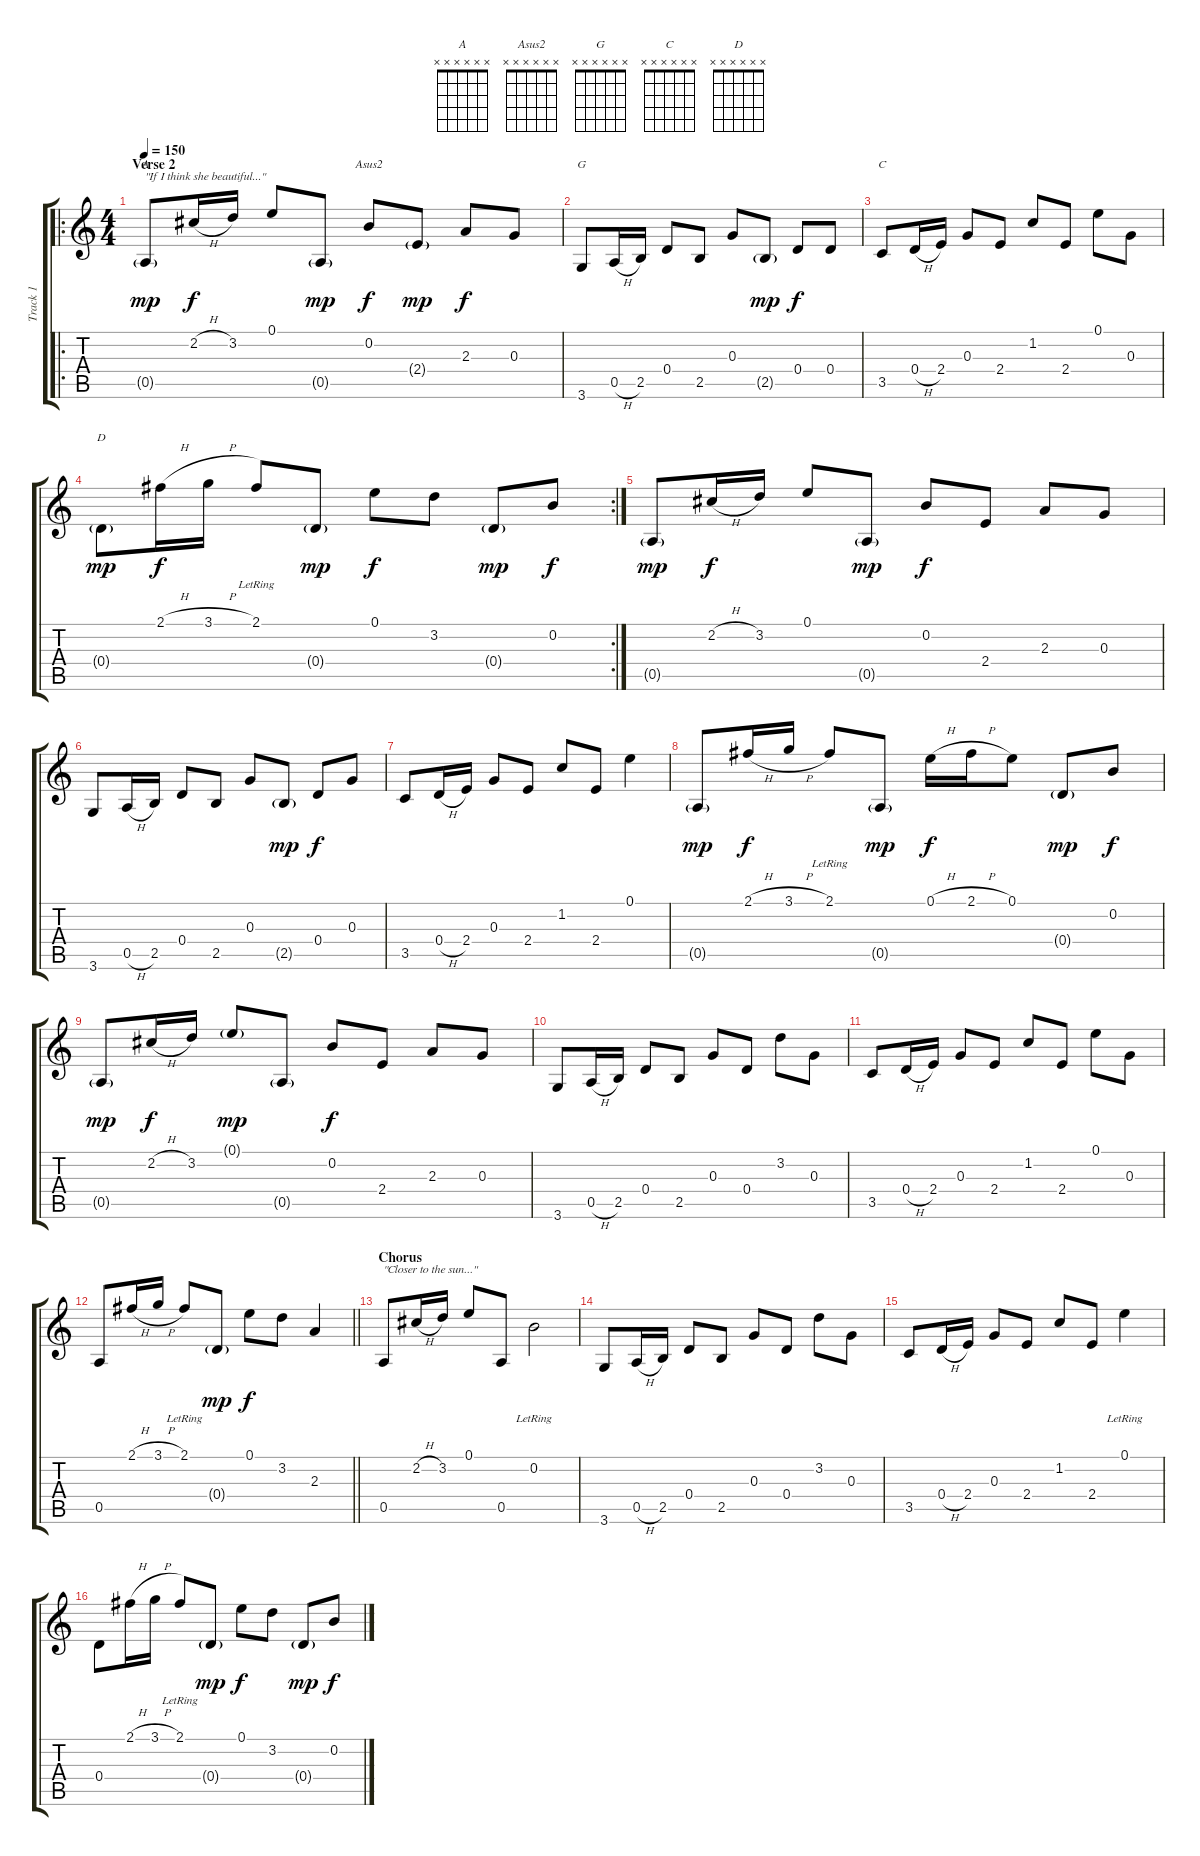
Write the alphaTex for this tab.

\track ("Track 1" "Track 1") {instrument acousticguitarsteel}
\staff {score tabs}
\tuning (E4 B3 G3 D3 A2 E2) {hide}
\chord ("A" x x x x x x)
\chord ("Asus2" x x x x x x)
\chord ("G" x x x x x x)
\chord ("C" x x x x x x)
\chord ("D" x x x x x x)
\ro
\ts (4 4)
\section ("" "Verse 2")
\tempo 150
\clef g2
\ks c
0.5{g}.8{ch "A" txt "\"If I think she beautiful...\"" dy mp} 2.2{h}.16{dy f} 3.2.16 0.1.8 0.5{g}.8{dy mp} 0.2.8{ch "Asus2" dy f} 2.4{g}.8{dy mp} 2.3.8{dy f} 0.3.8 |
3.6.8{ch "G"} 0.5{h}.16 2.5.16 0.4.8 2.5.8 0.3.8 2.5{g}.8{dy mp} 0.4.8{dy f} 0.4.8 |
3.5.8{ch "C"} 0.4{h}.16 2.4.16 0.3.8 2.4.8 1.2.8 2.4.8 0.1.8 0.3.8 |
\rc 2
0.4{g}.8{ch "D" dy mp} 2.1{h}.16{dy f} 3.1{h}.16 2.1{lr}.8 0.4{g}.8{dy mp} 0.1.8{dy f} 3.2.8 0.4{g}.8{dy mp} 0.2.8{dy f} |
0.5{g}.8{dy mp} 2.2{h}.16{dy f} 3.2.16 0.1.8 0.5{g}.8{dy mp} 0.2.8{dy f} 2.4.8 2.3.8 0.3.8 |
3.6.8 0.5{h}.16 2.5.16 0.4.8 2.5.8 0.3.8 2.5{g}.8{dy mp} 0.4.8{dy f} 0.3.8 |
3.5.8 0.4{h}.16 2.4.16 0.3.8 2.4.8 1.2.8 2.4.8 0.1.4 |
0.5{g}.8{dy mp} 2.1{h}.16{dy f} 3.1{h}.16 2.1{lr}.8 0.5{g}.8{dy mp} 0.1{h}.16{dy f} 2.1{h}.16 0.1.8 0.4{g}.8{dy mp} 0.2.8{dy f} |
0.5{g}.8{dy mp} 2.2{h}.16{dy f} 3.2.16 0.1{g}.8{dy mp} 0.5{g}.8 0.2.8{dy f} 2.4.8 2.3.8 0.3.8 |
3.6.8 0.5{h}.16 2.5.16 0.4.8 2.5.8 0.3.8 0.4.8 3.2.8 0.3.8 |
3.5.8 0.4{h}.16 2.4.16 0.3.8 2.4.8 1.2.8 2.4.8 0.1.8 0.3.8 |
\barLineRight lightlight
0.5.8 2.1{h}.16 3.1{h}.16 2.1{lr}.8 0.4{g}.8{dy mp} 0.1.8{dy f} 3.2.8 2.3.4 |
\section ("" "Chorus")
0.5.8{txt "\"Closer to the sun...\""} 2.2{h}.16 3.2.16 0.1.8 0.5.8 0.2{lr}.2 |
3.6.8 0.5{h}.16 2.5.16 0.4.8 2.5.8 0.3.8 0.4.8 3.2.8 0.3.8 |
3.5.8 0.4{h}.16 2.4.16 0.3.8 2.4.8 1.2.8 2.4.8 0.1{lr}.4 |
0.4.8 2.1{h}.16 3.1{h}.16 2.1{lr}.8 0.4{g}.8{dy mp} 0.1.8{dy f} 3.2.8 0.4{g}.8{dy mp} 0.2.8{dy f}
